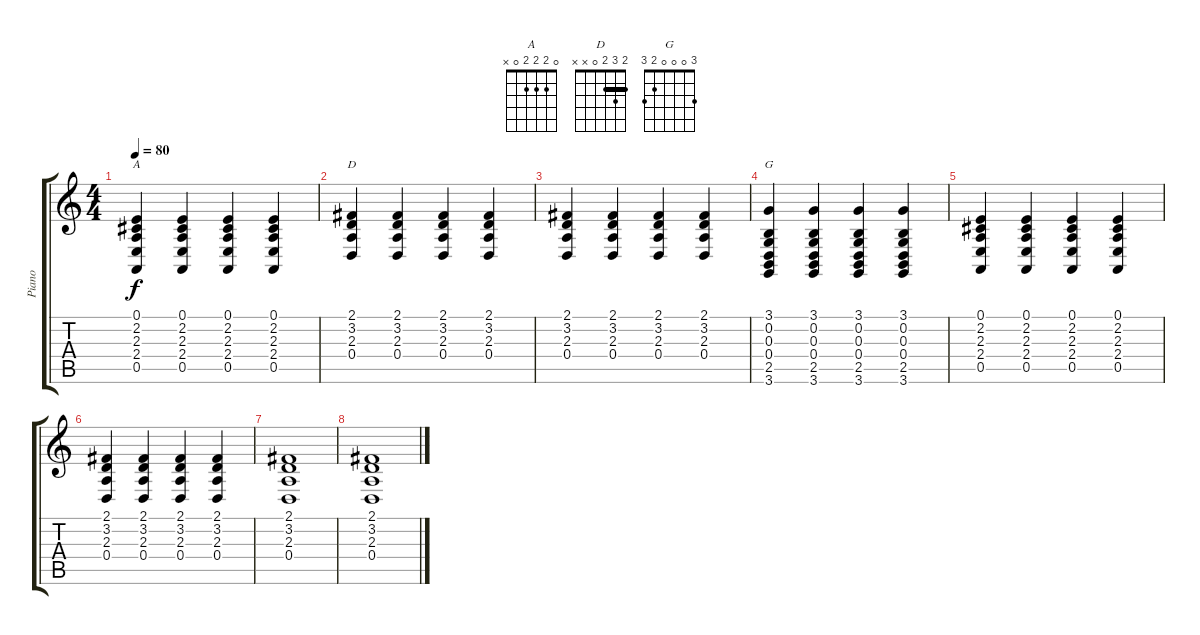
\track ("Piano" "Piano") {instrument acousticgrandpiano}
\staff {score tabs}
\tuning (E4 B3 G3 D3 A2 E2) {hide}
\chord ("A" 0 2 2 2 0 x)
\chord ("D" 2 3 2 0 x x) {barre 2}
\chord ("G" 3 0 0 0 2 3)
\ts (4 4)
\tempo 80
\clef g2
\ks c
(0.1 2.2 2.3 2.4 0.5).4{ch "A" dy f} (0.1 2.2 2.3 2.4 0.5).4 (0.1 2.2 2.3 2.4 0.5).4 (0.1 2.2 2.3 2.4 0.5).4 |
(2.1 3.2 2.3 0.4).4{ch "D"} (2.1 3.2 2.3 0.4).4 (2.1 3.2 2.3 0.4).4 (2.1 3.2 2.3 0.4).4 |
(2.1 3.2 2.3 0.4).4 (2.1 3.2 2.3 0.4).4 (2.1 3.2 2.3 0.4).4 (2.1 3.2 2.3 0.4).4 |
(3.1 0.2 0.3 0.4 2.5 3.6).4{ch "G"} (3.1 0.2 0.3 0.4 2.5 3.6).4 (3.1 0.2 0.3 0.4 2.5 3.6).4 (3.1 0.2 0.3 0.4 2.5 3.6).4 |
(0.1 2.2 2.3 2.4 0.5).4 (0.1 2.2 2.3 2.4 0.5).4 (0.1 2.2 2.3 2.4 0.5).4 (0.1 2.2 2.3 2.4 0.5).4 |
(2.1 3.2 2.3 0.4).4 (2.1 3.2 2.3 0.4).4 (2.1 3.2 2.3 0.4).4 (2.1 3.2 2.3 0.4).4 |
(2.1 3.2 2.3 0.4).1 |
(2.1 3.2 2.3 0.4).1
